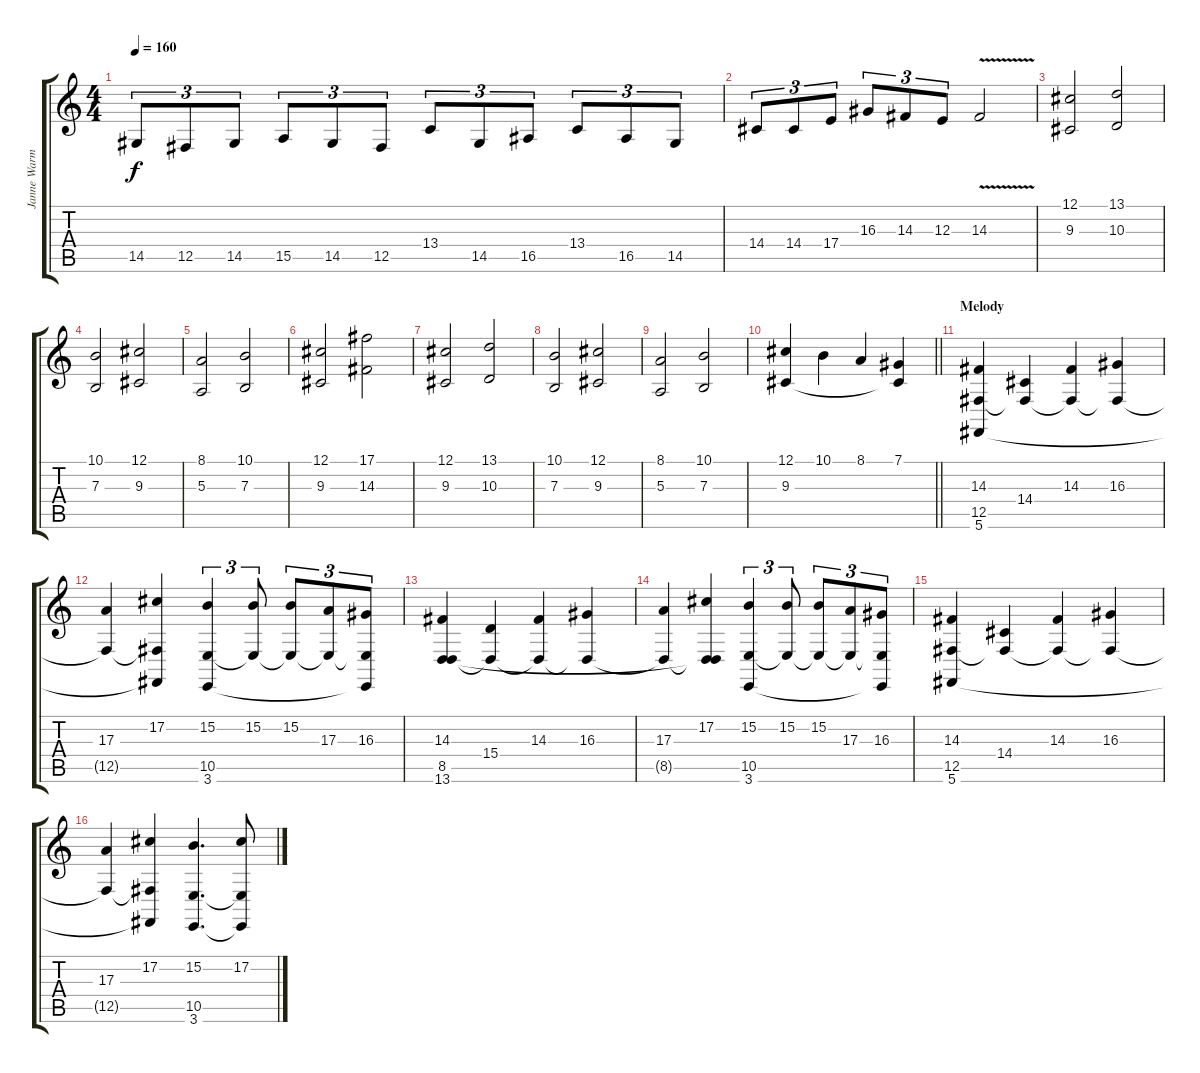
\track ("Janne Warman" "Janne Warm") {instrument stringensemble1}
\staff {score tabs}
\tuning (Db4 Ab3 E3 B2 Gb2 Db2) {hide}
\ts (4 4)
\tempo 160
\clef g2
\ks c
14.5.8{tu (3 2) dy f} 12.5.8{tu (3 2)} 14.5.8{tu (3 2)} 15.5.8{tu (3 2)} 14.5.8{tu (3 2)} 12.5.8{tu (3 2)} 13.4.8{tu (3 2)} 14.5.8{tu (3 2)} 16.5.8{tu (3 2)} 13.4.8{tu (3 2)} 16.5.8{tu (3 2)} 14.5.8{tu (3 2)} |
14.4.8{tu (3 2)} 14.4.8{tu (3 2)} 17.4.8{tu (3 2)} 16.3.8{tu (3 2)} 14.3.8{tu (3 2)} 12.3.8{tu (3 2)} 14.3{v}.2 |
(12.1 9.3).2{instrument choiraahs} (13.1 10.3).2 |
(10.1 7.3).2 (12.1 9.3).2 |
(8.1 5.3).2 (10.1 7.3).2 |
(12.1 9.3).2 (17.1 14.3).2 |
(12.1 9.3).2 (13.1 10.3).2 |
(10.1 7.3).2 (12.1 9.3).2 |
(8.1 5.3).2 (10.1 7.3).2 |
\barLineRight lightlight
(12.1 9.3).4 10.1.4 8.1.4 (7.1 9.3{t}).4 |
\section ("" "Melody")
(14.3 12.5 5.6).4{instrument churchorgan} (14.4 12.5{t}).4 (14.3 12.5{t}).4 (16.3 12.5{t}).4 |
(17.3 12.5{t}).4 (17.2 12.5{t} 5.6{t}).4 (15.2 10.5 3.6).4{tu (3 2)} (15.2 10.5{t}).8{tu (3 2)} (15.2 10.5{t}).8{tu (3 2)} (17.3 10.5{t}).8{tu (3 2)} (16.3 10.5{t} 3.6{t}).8{tu (3 2)} |
(14.3 8.5 13.6).4 (15.4 8.5{t}).4 (14.3 8.5{t}).4 (16.3 8.5{t}).4 |
(17.3 8.5{t}).4 (17.2 8.5{t} 13.6{t}).4 (15.2 10.5 3.6).4{tu (3 2)} (15.2 10.5{t}).8{tu (3 2)} (15.2 10.5{t}).8{tu (3 2)} (17.3 10.5{t}).8{tu (3 2)} (16.3 10.5{t} 3.6{t}).8{tu (3 2)} |
(14.3 12.5 5.6).4 (14.4 12.5{t}).4 (14.3 12.5{t}).4 (16.3 12.5{t}).4 |
(17.3 12.5{t}).4 (17.2 12.5{t} 5.6{t}).4 (15.2 10.5 3.6).4{d} (17.2 10.5{t} 3.6{t}).8
